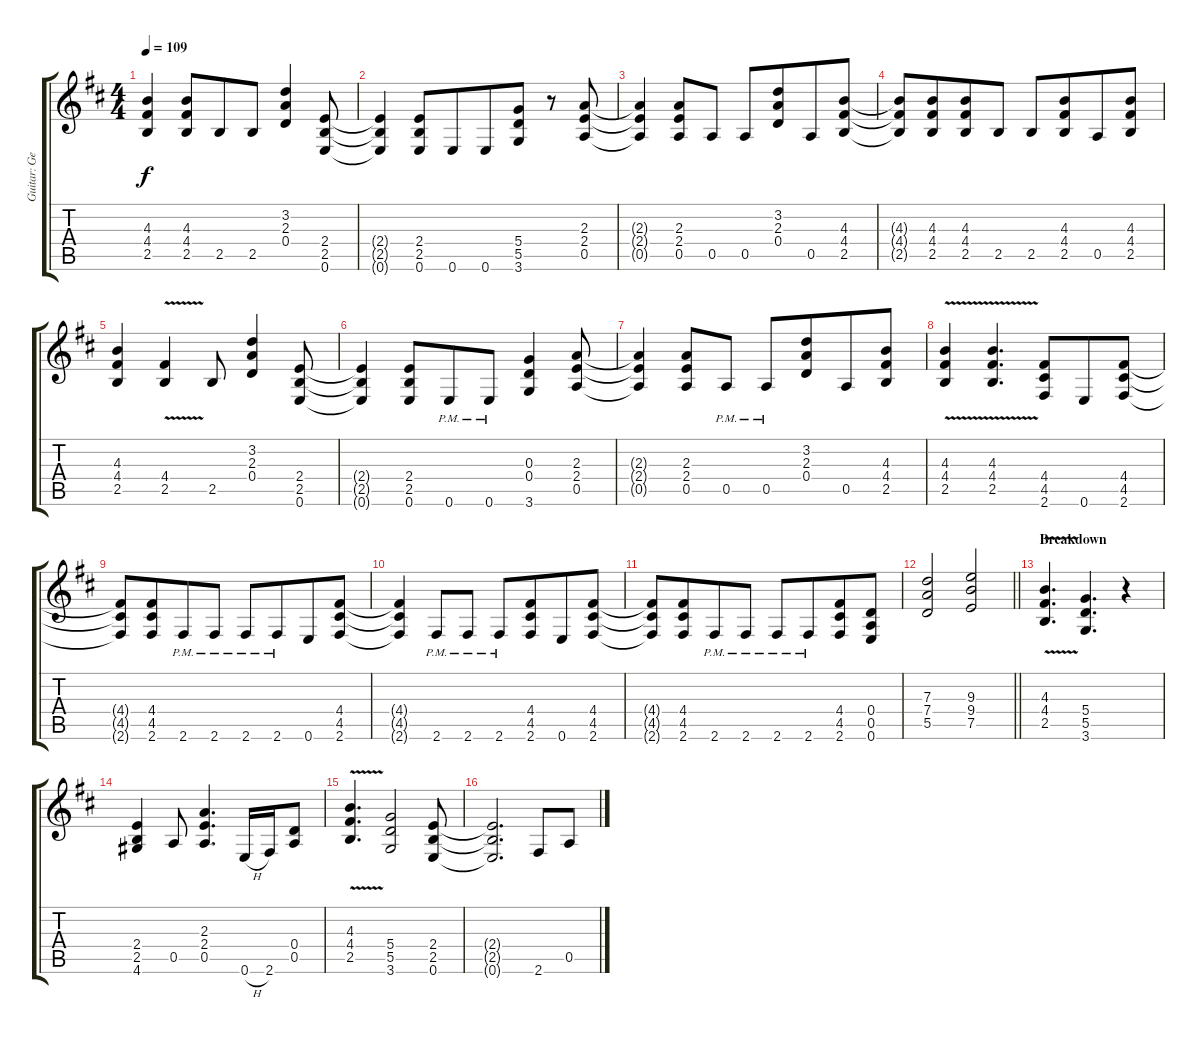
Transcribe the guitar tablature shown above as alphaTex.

\track ("Guitar: George" "Guitar: Ge") {instrument distortionguitar}
\staff {score tabs}
\tuning (E4 B3 G3 D3 A2 E2) {hide}
\ts (4 4)
\tempo 109
\clef g2
\ks d
(4.3 4.4 2.5).4{dy f} (4.3 4.4 2.5).8 2.5.8{beam merge} 2.5.8 (3.2 2.3 0.4).4 (2.4 2.5 0.6).8 |
(2.4{t} 2.5{t} 0.6{t}).4 (2.4 2.5 0.6).8 0.6.8{beam merge} 0.6.8 (5.4 5.5 3.6).8 r.8 (2.3 2.4 0.5).8 |
(2.3{t} 2.4{t} 0.5{t}).4 (2.3 2.4 0.5).8{beam merge} 0.5.8 0.5.8 (3.2 2.3 0.4).8{beam merge} 0.5.8 (4.3 4.4 2.5).8 |
(4.3{t} 4.4{t} 2.5{t}).8 (4.3 4.4 2.5).8{beam merge} (4.3 4.4 2.5).8 2.5.8 2.5.8 (4.3 4.4 2.5).8{beam merge} 0.5.8 (4.3 4.4 2.5).8 |
(4.3 4.4 2.5).4 (4.4{v} 2.5{v}).4 2.5.8 (3.2 2.3 0.4).4 (2.4 2.5 0.6).8 |
(2.4{t} 2.5{t} 0.6{t}).4 (2.4 2.5 0.6).8 0.6{pm}.8{beam merge} 0.6{pm}.8 (0.3 0.4 3.6).4 (2.3 2.4 0.5).8 |
(2.3{t} 2.4{t} 0.5{t}).4 (2.3 2.4 0.5).8 0.5{pm}.8 0.5{pm}.8 (3.2 2.3 0.4).8{beam merge} 0.5.8 (4.3 4.4 2.5).8 |
(4.3 4.4 2.5{v}).4 (4.3{v} 4.4 2.5).4{d} (4.4 4.5 2.6).8{beam merge} 0.6.8 (4.4 4.5 2.6).8 |
(4.4{t} 4.5{t} 2.6{t}).8 (4.4 4.5 2.6).8{beam merge} 2.6{pm}.8 2.6{pm}.8 2.6{pm}.8 2.6{pm}.8{beam merge} 0.6.8 (4.4 4.5 2.6).8 |
(4.4{t} 4.5{t} 2.6{t}).4 2.6{pm}.8 2.6{pm}.8 2.6{pm}.8 (4.4 4.5 2.6).8{beam merge} 0.6.8 (4.4 4.5 2.6).8 |
(4.4{t} 4.5{t} 2.6{t}).8 (4.4 4.5 2.6).8{beam merge} 2.6{pm}.8 2.6{pm}.8 2.6{pm}.8 2.6{pm}.8{beam merge} (4.4 4.5 2.6).8 (0.4 0.5 0.6).8 |
\barLineRight lightlight
(7.3 7.4 5.5).2 (9.3 9.4 7.5).2 |
\section ("" "Breakdown")
(4.3 4.4 2.5{v}).4{d} (5.4 5.5 3.6).4{d} r.4 |
(2.4 2.5 4.6).4 0.5.8 (2.3 2.4 0.5).4{d} 0.6{h}.16 2.6.16 (0.4 0.5).8 |
(4.3 4.4 2.5{v}).4{d} (5.4 5.5 3.6).2 (2.4 2.5 0.6).8 |
(2.4{t} 2.5{t} 0.6{t}).2{d} 2.6.8 0.5.8
